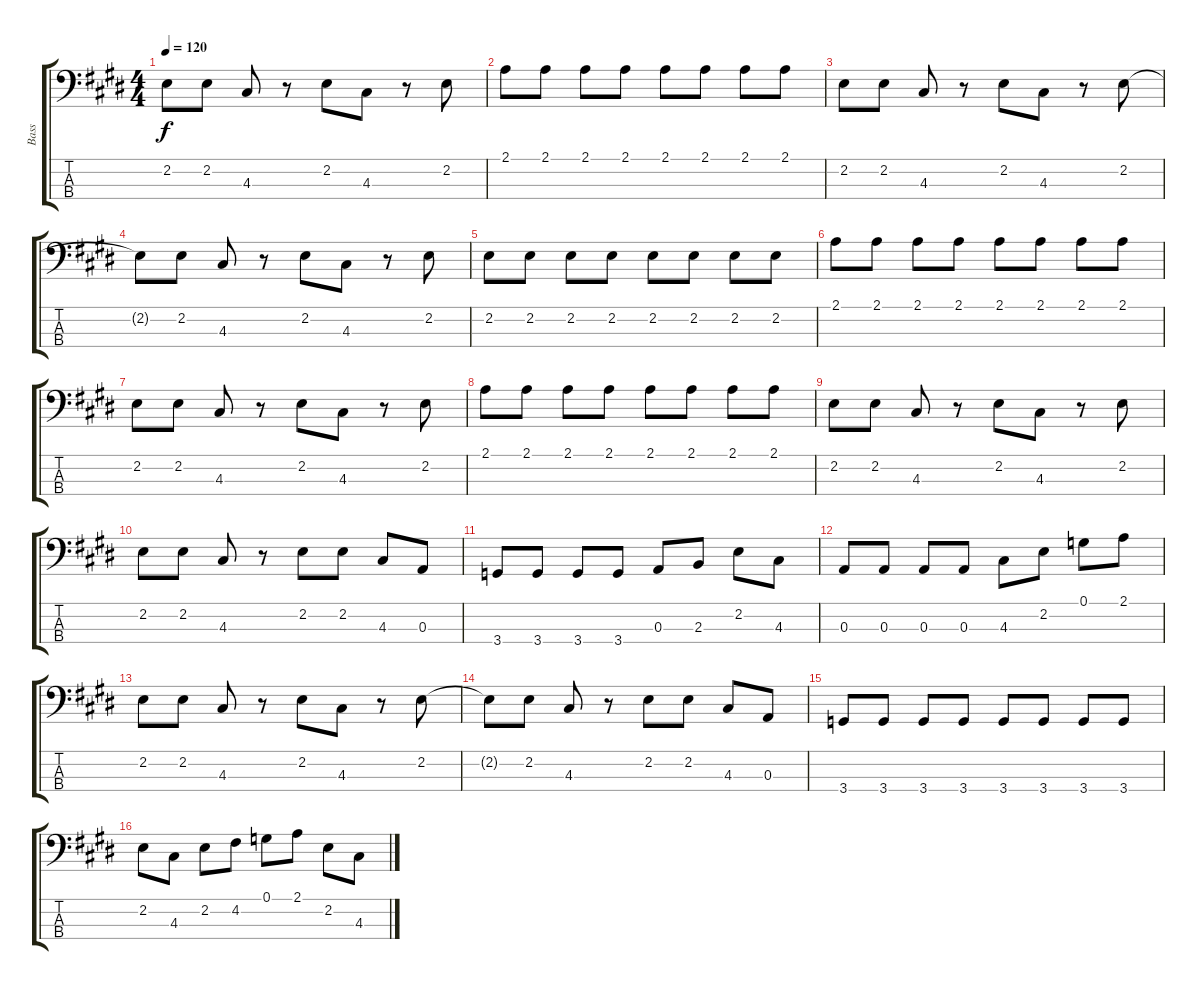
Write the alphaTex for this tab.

\track ("Bass" "Bass") {instrument electricbassfinger}
\staff {score tabs}
\tuning (G2 D2 A1 E1) {hide}
\ts (4 4)
\tempo 120
\clef f4
\ks e
2.2.8{dy f} 2.2.8 4.3.8 r.8 2.2.8 4.3.8 r.8 2.2.8 |
2.1.8 2.1.8 2.1.8 2.1.8 2.1.8 2.1.8 2.1.8 2.1.8 |
2.2.8 2.2.8 4.3.8 r.8 2.2.8 4.3.8 r.8 2.2.8 |
2.2{t}.8 2.2.8 4.3.8 r.8 2.2.8 4.3.8 r.8 2.2.8 |
2.2.8 2.2.8 2.2.8 2.2.8 2.2.8 2.2.8 2.2.8 2.2.8 |
2.1.8 2.1.8 2.1.8 2.1.8 2.1.8 2.1.8 2.1.8 2.1.8 |
2.2.8 2.2.8 4.3.8 r.8 2.2.8 4.3.8 r.8 2.2.8 |
2.1.8 2.1.8 2.1.8 2.1.8 2.1.8 2.1.8 2.1.8 2.1.8 |
2.2.8 2.2.8 4.3.8 r.8 2.2.8 4.3.8 r.8 2.2.8 |
2.2.8 2.2.8 4.3.8 r.8 2.2.8 2.2.8 4.3.8 0.3.8 |
3.4.8 3.4.8 3.4.8 3.4.8 0.3.8 2.3.8 2.2.8 4.3.8 |
0.3.8 0.3.8 0.3.8 0.3.8 4.3.8 2.2.8 0.1.8 2.1.8 |
2.2.8 2.2.8 4.3.8 r.8 2.2.8 4.3.8 r.8 2.2.8 |
2.2{t}.8 2.2.8 4.3.8 r.8 2.2.8 2.2.8 4.3.8 0.3.8 |
3.4.8 3.4.8 3.4.8 3.4.8 3.4.8 3.4.8 3.4.8 3.4.8 |
2.2.8 4.3.8 2.2.8 4.2.8 0.1.8 2.1.8 2.2.8 4.3.8
